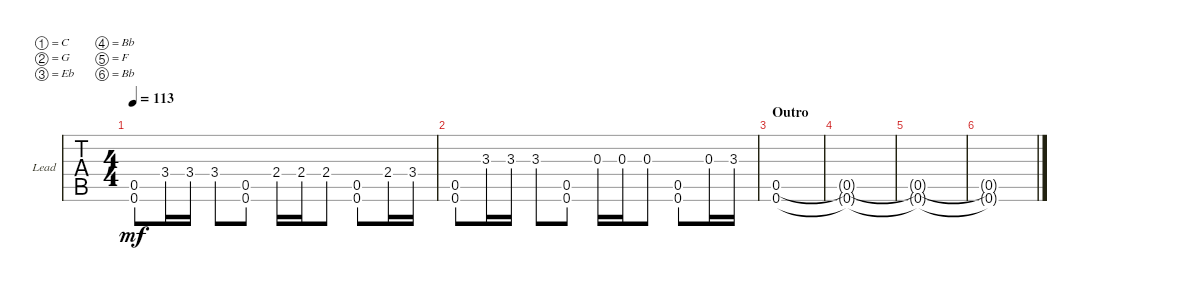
\defaultSystemsLayout 4
\bracketExtendMode groupsimilarinstruments
\firstSystemTrackNameOrientation horizontal
\otherSystemsTrackNameOrientation horizontal
\track ("Lead" "Lead") {instrument distortionguitar}
\staff {tabs}
\tuning (C4 G3 Eb3 Bb2 F2 Bb1)
\ts (4 4)
\tempo 113
\clef g2
\ks c
(0.6 0.5).8{dy mf} 3.4.16 3.4.16 3.4.8 (0.6 0.5).8 2.4.16 2.4.16 2.4.8 (0.6 0.5).8 2.4.16 3.4.16 |
(0.6 0.5).8 3.3.16 3.3.16 3.3.8 (0.6 0.5).8 0.3.16 0.3.16 0.3.8 (0.6 0.5).8 0.3.16 3.3.16 |
\section ("" "Outro")
(0.5 0.6).1 |
(0.5{t} 0.6{t}).1 |
(0.5{t} 0.6{t}).1 |
(0.5{t} 0.6{t}).1
